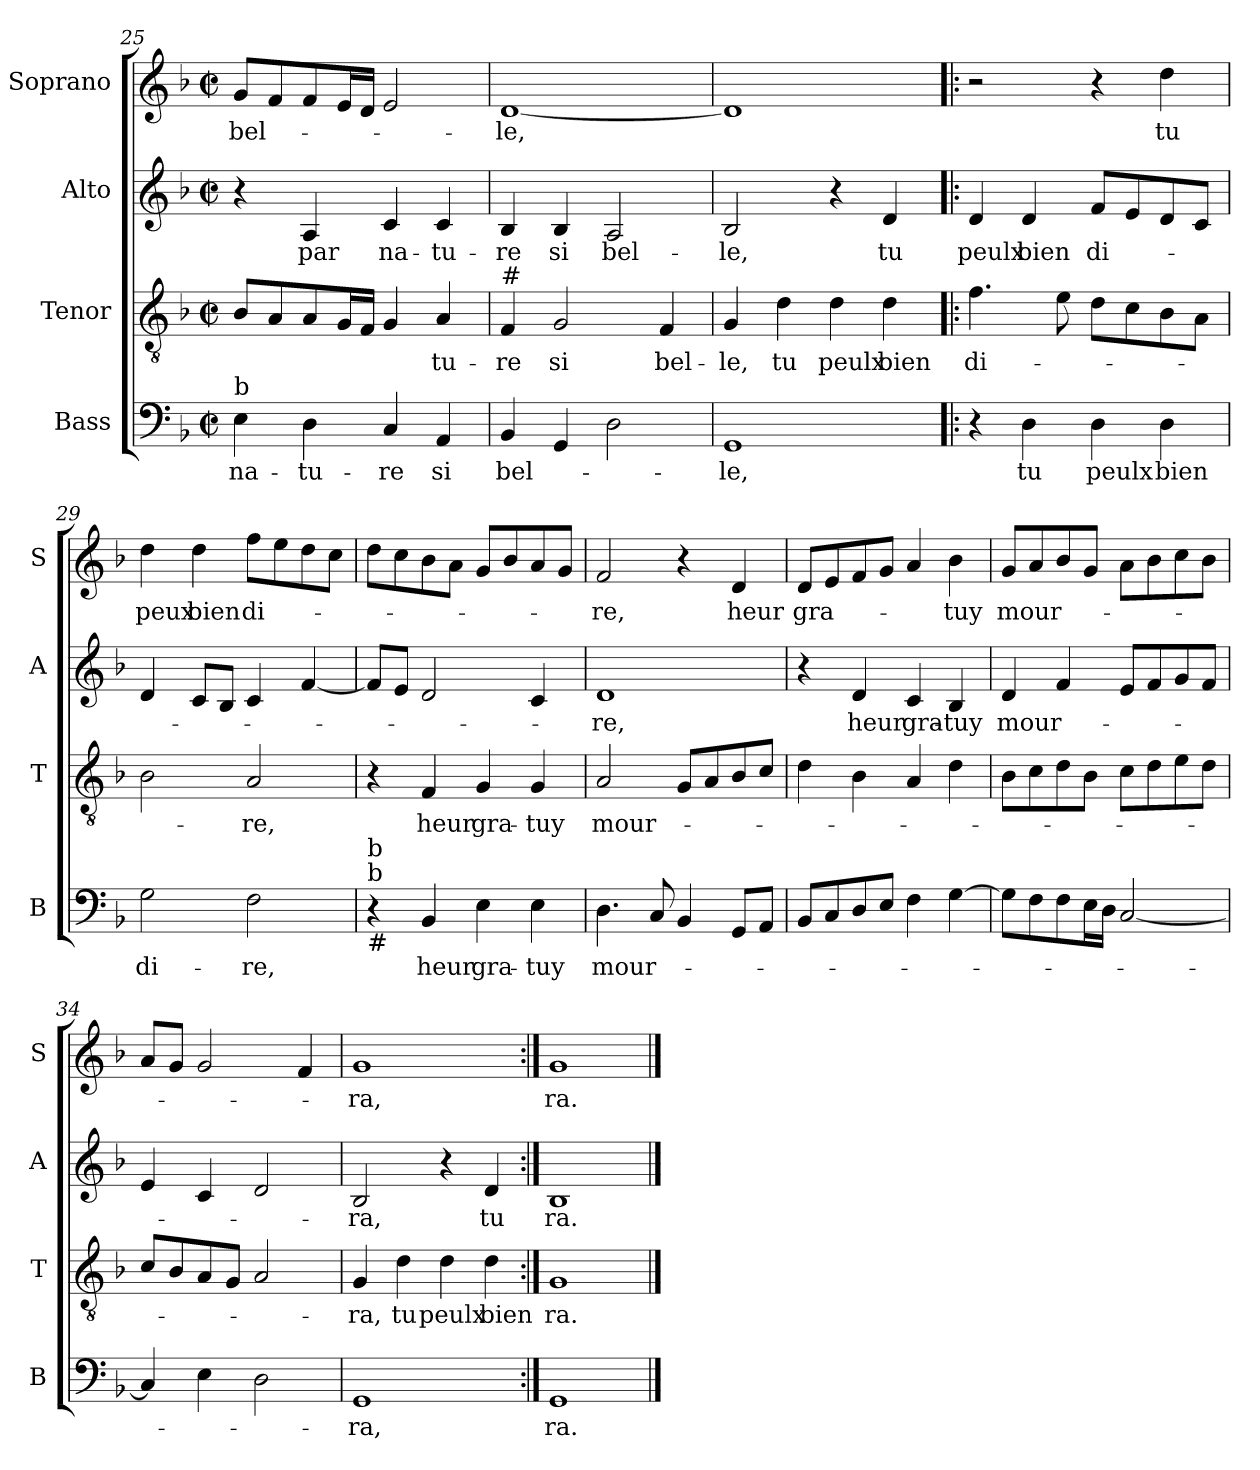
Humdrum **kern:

**kern	**text	**kern	**text	**kern	**text	**kern	**text
*part4	*part4	*part3	*part3	*part2	*part2	*part1	*part1
*staff4	*staff4	*staff3	*staff3	*staff2	*staff2	*staff1	*staff1
*I"Bass	*	*I"Tenor	*	*I"Alto	*	*I"Soprano	*
*I'B	*	*I'T	*	*I'A	*	*I'S	*
*clefF4	*	*clefGv2	*	*clefG2	*	*clefG2	*
*k[b-]	*	*k[b-]	*	*k[b-]	*	*k[b-]	*
*F:	*	*F:	*	*F:	*	*F:	*
*M2/2	*	*M2/2	*	*M2/2	*	*M2/2	*
*met(c|)	*	*met(c|)	*	*met(c|)	*	*met(c|)	*
=25	=25	=25	=25	=25	=25	=25	=25
!LO:TX:a:t=b	!	!	!	!	!	!	!
!	!LO:LY:b	!	!	!	!	!	!LO:LY:b
4E\	na-	8B-/L	.	4r	.	8g/L	bel-
.	.	8A/	.	.	.	8f/	.
!	!LO:LY:b	!	!	!	!LO:LY:b	!	!
4D\	-tu-	8A/	.	4A/	par	8f/	.
.	.	16G/L	.	.	.	16e/L	.
.	.	16F/JJ	.	.	.	16d/JJ	.
!	!LO:LY:b	!	!	!	!LO:LY:b	!	!
4C/	-re	4G/	.	4c/	na-	2e/	.
!	!LO:LY:b	!	!LO:LY:b	!	!LO:LY:b	!	!
4AA/	si	4A/	-tu-	4c/	-tu-	.	.
=26	=26	=26	=26	=26	=26	=26	=26
!	!	!LO:TX:a:t=#	!	!	!	!	!
!	!LO:LY:b	!	!LO:LY:b	!	!LO:LY:b	!	!LO:LY:b
4BB-/	bel-	4F/	-re	4B-/	-re	[1d	-le,
!	!	!	!LO:LY:b	!	!LO:LY:b	!	!
4GG/	.	2G/	si	4B-/	si	.	.
!	!	!	!	!	!LO:LY:b	!	!
2D\	.	.	.	2A/	bel-	.	.
!	!	!	!LO:LY:b	!	!	!	!
.	.	4F/	bel-	.	.	.	.
!!LO:PB:g=z
=27	=27	=27	=27	=27	=27	=27	=27
!	!LO:LY:b	!	!LO:LY:b	!	!LO:LY:b	!	!
1GG	-le,	4G/	-le,	2B-/	-le,	1d]	.
!	!	!	!LO:LY:b	!	!	!	!
.	.	4d\	tu	.	.	.	.
!	!	!	!LO:LY:b	!	!	!	!
.	.	4d\	peulx	4r	.	.	.
!	!	!	!LO:LY:b	!	!LO:LY:b	!	!
.	.	4d\	bien	4d/	tu	.	.
=28!|:	=28!|:	=28!|:	=28!|:	=28!|:	=28!|:	=28!|:	=28!|:
!	!	!	!LO:LY:b	!	!LO:LY:b	!	!
4r	.	4.f\	di-	4d/	peulx	2r	.
!	!LO:LY:b	!	!	!	!LO:LY:b	!	!
4D\	tu	.	.	4d/	bien	.	.
.	.	8e\	.	.	.	.	.
!	!LO:LY:b	!	!	!	!LO:LY:b	!	!
4D\	peulx	8d\L	.	8f/L	di-	4r	.
.	.	8c\	.	8e/	.	.	.
!	!LO:LY:b	!	!	!	!	!	!LO:LY:b
4D\	bien	8B-\	.	8d/	.	4dd\	tu
.	.	8A\J	.	8c/J	.	.	.
=29	=29	=29	=29	=29	=29	=29	=29
!	!LO:LY:b	!	!	!	!	!	!LO:LY:b
2G\	di-	2B-\	.	4d/	.	4dd\	peux
!	!	!	!	!	!	!	!LO:LY:b
.	.	.	.	8c/L	.	4dd\	bien
.	.	.	.	8B-/J	.	.	.
!	!LO:LY:b	!	!LO:LY:b	!	!	!	!LO:LY:b
2F\	-re,	2A/	-re,	4c/	.	8ff\L	di-
.	.	.	.	.	.	8ee\	.
.	.	.	.	[4f/	.	8dd\	.
.	.	.	.	.	.	8cc\J	.
=30	=30	=30	=30	=30	=30	=30	=30
!LO:TX:b:t=#	!	!	!	!	!	!	!
!LO:TX:a:t=b	!	!	!	!	!	!	!
!LO:TX:a:t=b	!	!	!	!	!	!	!
4r	.	4r	.	8f/L]	.	8dd\L	.
.	.	.	.	8e/J	.	8cc\	.
!	!LO:LY:b	!	!LO:LY:b	!	!	!	!
4BB-/	heur	4F/	heur	2d/	.	8b-\	.
.	.	.	.	.	.	8a\J	.
!	!LO:LY:b	!	!LO:LY:b	!	!	!	!
4E\	gra-	4G/	gra-	.	.	8g/L	.
.	.	.	.	.	.	8b-/	.
!	!LO:LY:b	!	!LO:LY:b	!	!	!	!
4E\	-tuy	4G/	-tuy	4c/	.	8a/	.
.	.	.	.	.	.	8g/J	.
=31	=31	=31	=31	=31	=31	=31	=31
!	!LO:LY:b	!	!LO:LY:b	!	!LO:LY:b	!	!LO:LY:b
4.D\	mour-	2A/	mour-	1d	-re,	2f/	-re,
8C/	.	.	.	.	.	.	.
4BB-/	.	8G/L	.	.	.	4r	.
.	.	8A/	.	.	.	.	.
!	!	!	!	!	!	!	!LO:LY:b
8GG/L	.	8B-/	.	.	.	4d/	heur
8AA/J	.	8c/J	.	.	.	.	.
!!LO:LB:g=z
=32	=32	=32	=32	=32	=32	=32	=32
!	!	!	!	!	!	!	!LO:LY:b
8BB-/L	.	4d\	.	4r	.	8d/L	gra-
8C/	.	.	.	.	.	8e/	.
!	!	!	!	!	!LO:LY:b	!	!
8D/	.	4B-\	.	4d/	heur	8f/	.
8E/J	.	.	.	.	.	8g/J	.
!	!	!	!	!	!LO:LY:b	!	!
4F\	.	4A/	.	4c/	gra-	4a/	.
!	!	!	!	!	!LO:LY:b	!	!LO:LY:b
[4G\	.	4d\	.	4B-/	-tuy	4b-\	-tuy
=33	=33	=33	=33	=33	=33	=33	=33
!	!	!	!	!	!LO:LY:b	!	!LO:LY:b
8G\L]	.	8B-\L	.	4d/	mour-	8g/L	mour-
8F\	.	8c\	.	.	.	8a/	.
8F\	.	8d\	.	4f/	.	8b-/	.
16E\L	.	8B-\J	.	.	.	8g/J	.
16D\JJ	.	.	.	.	.	.	.
[2C/	.	8c\L	.	8e/L	.	8a\L	.
.	.	8d\	.	8f/	.	8b-\	.
.	.	8e\	.	8g/	.	8cc\	.
.	.	8d\J	.	8f/J	.	8b-\J	.
=34	=34	=34	=34	=34	=34	=34	=34
4C/]	.	8c/L	.	4e/	.	8a/L	.
.	.	8B-/	.	.	.	8g/J	.
4E\	.	8A/	.	4c/	.	2g/	.
.	.	8G/J	.	.	.	.	.
2D\	.	2A/	.	2d/	.	.	.
.	.	.	.	.	.	4f/	.
=35	=35	=35	=35	=35	=35	=35	=35
!	!LO:LY:b	!	!LO:LY:b	!	!LO:LY:b	!	!LO:LY:b
1GG	-ra,	4G/	-ra,	2B-/	-ra,	1g	-ra,
!	!	!	!LO:LY:b	!	!	!	!
.	.	4d\	tu	.	.	.	.
!	!	!	!LO:LY:b	!	!	!	!
.	.	4d\	peulx	4r	.	.	.
!	!	!	!LO:LY:b	!	!LO:LY:b	!	!
.	.	4d\	bien	4d/	tu	.	.
=36:|!	=36:|!	=36:|!	=36:|!	=36:|!	=36:|!	=36:|!	=36:|!
!	!LO:LY:b	!	!LO:LY:b	!	!LO:LY:b	!	!LO:LY:b
1GG	ra.	1G	ra.	1B-	ra.	1g	ra.
==	==	==	==	==	==	==	==
*-	*-	*-	*-	*-	*-	*-	*-
